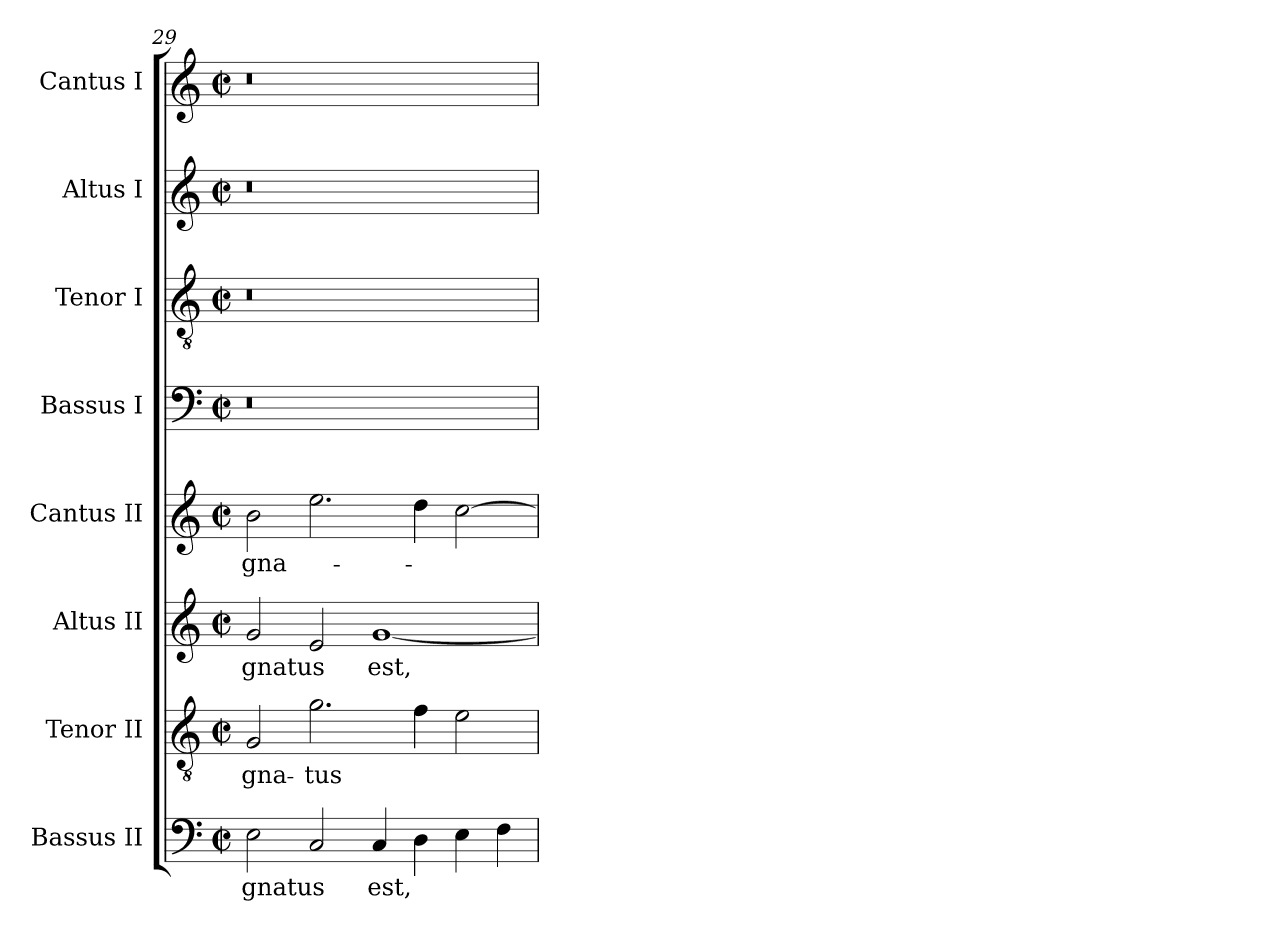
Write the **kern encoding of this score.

**kern	**text	**kern	**text	**kern	**text	**kern	**text	**kern	**kern	**kern	**kern
*part8	*part8	*part7	*part7	*part6	*part6	*part5	*part5	*part4	*part3	*part2	*part1
*staff8	*staff8	*staff7	*staff7	*staff6	*staff6	*staff5	*staff5	*staff4	*staff3	*staff2	*staff1
*I"Bassus II	*	*I"Tenor II	*	*I"Altus II	*	*I"Cantus II	*	*I"Bassus I	*I"Tenor I	*I"Altus I	*I"Cantus I
!!LO:PB:g=z
*clefF4	*	*clefGv2	*	*clefG2	*	*clefG2	*	*clefF4	*clefGv2	*clefG2	*clefG2
*M2/2	*	*M2/2	*	*M2/2	*	*M2/2	*	*M2/2	*M2/2	*M2/2	*M2/2
*met(c|)	*	*met(c|)	*	*met(c|)	*	*met(c|)	*	*met(c|)	*met(c|)	*met(c|)	*met(c|)
=29	=29	=29	=29	=29	=29	=29	=29	=29	=29	=29	=29
!	!LO:LY:b:cj	!	!LO:LY:b:cj	!	!LO:LY:b:cj	!	!LO:LY:b	!	!	!	!
2E\	gnatus	2G/	-gna-	2g/	-gnatus	2b\	-gna-	0r	0r	0r	0r
!	!	!	!LO:LY:b	!	!	!	!	!	!	!	!
2C/	.	2.g\	-tus	2e/	.	2.ee\	.	.	.	.	.
!	!LO:LY:b	!	!	!	!LO:LY:b:cj	!	!	!	!	!	!
4C/	est,	.	.	[<1g	est,	.	.	.	.	.	.
4D\	.	4f\	.	.	.	4dd\	.	.	.	.	.
4E\	.	2e\	.	.	.	[>2cc\	.	.	.	.	.
4F\	.	.	.	.	.	.	.	.	.	.	.
=	=	=	=	=	=	=	=	=	=	=	=
*-	*-	*-	*-	*-	*-	*-	*-	*-	*-	*-	*-
